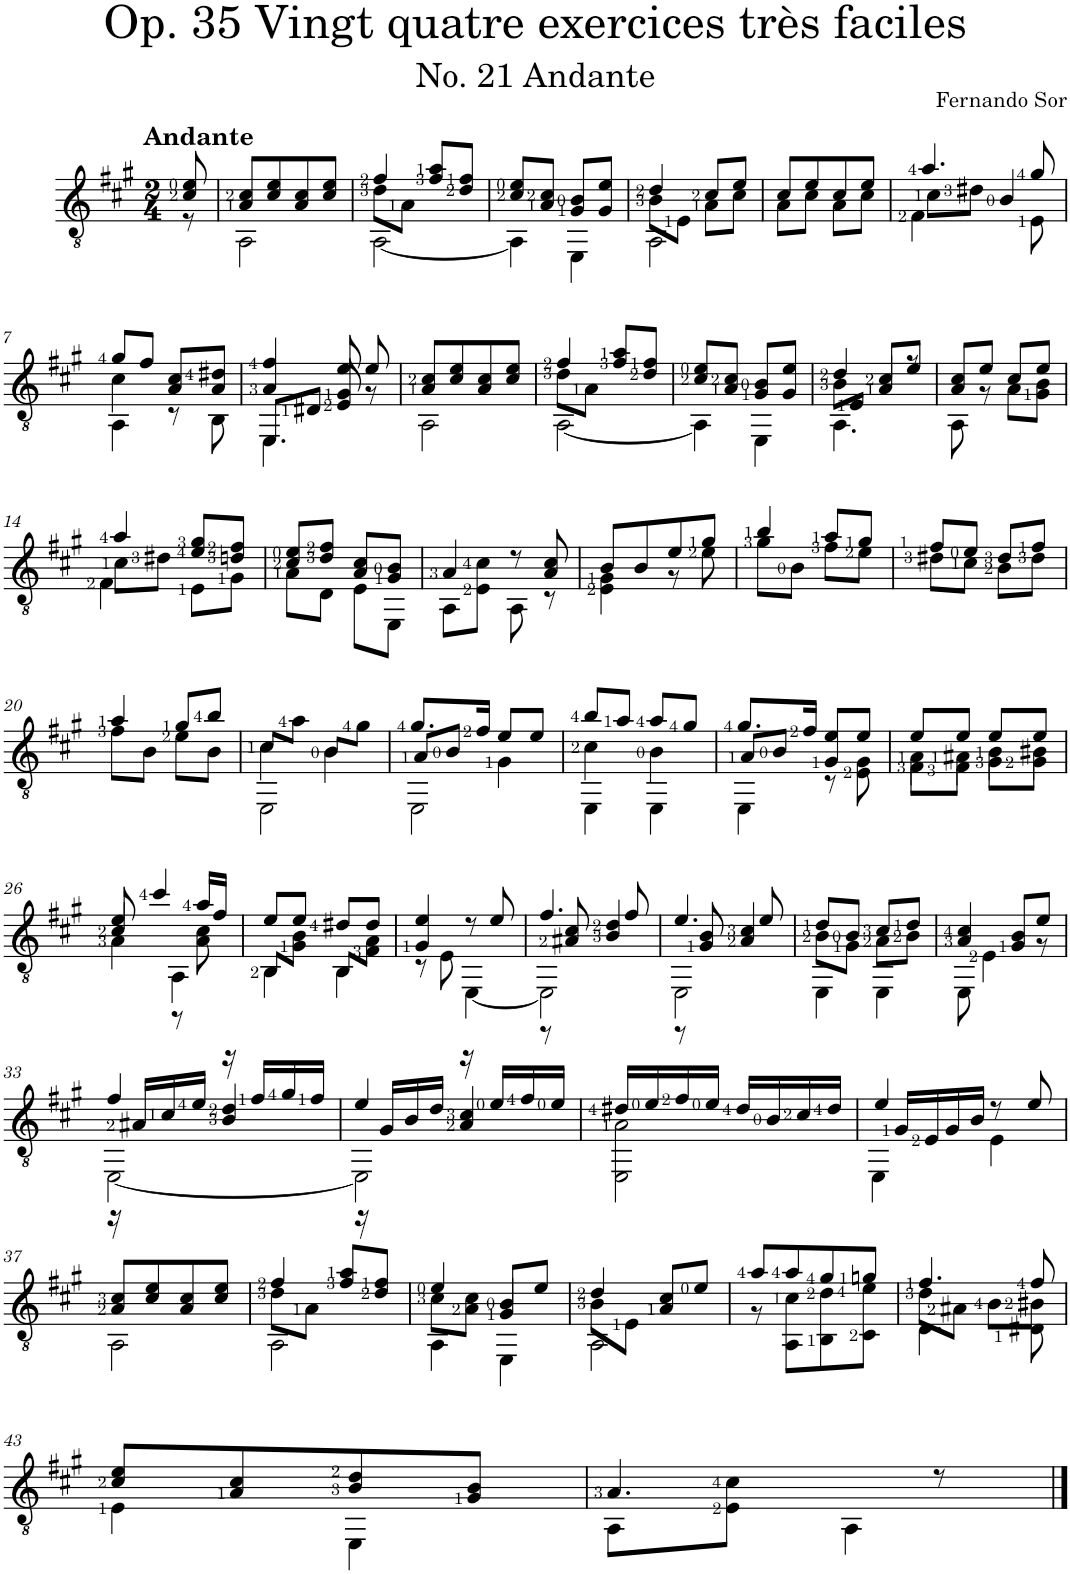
**kern
*part1
*staff1
*I"Classical Guitar
*clefGv2
*k[f#c#g#]
*A:
*M2/4
=
*^
!LO:TX:a:B:t=Andante	!
8c#/ 8e/	8r
=1	=1
8A/ 8c#/L	2AA\
8c#/ 8e/	.
8A/ 8c#/	.
8c#/ 8e/J	.
=2	=2
*	*^
4f#/	[2AA\	8d\L
.	.	8A\J
8f#/ 8a/L	.	4ryy
8d/ 8f#/J	.	.
*	*v	*v
=3	=3
8c#/ 8e/L	4AA\]
8A/ 8c#/J	.
8G#/ 8B/L	4EE\
8G#/ 8e/J	.
=4	=4
*	*^
4d/	2AA\	8B\L
.	.	8E\J
8c#/L	.	8A\L
8e/J	.	8c#\J
*	*v	*v
=5	=5
8c#/L	8A\L
8e/	8c#\J
8c#/	8A\L
8e/J	8c#\J
=6	=6
*	*^
4.a/	4.F#\	8c#\L
.	.	8d#X\J
.	.	4B/
8g#/	8E\	.
!!LO:LB:g=z	!!	!!
=7	=7	=7
8g#/L	4AA\	4c#\
8f#/J	.	.
8A/ 8c#/L	8r	4ryy
8A/ 8d#X/J	8BB\	.
=8	=8	=8
4A/ 4f#/	4.EE\	8EE/L
.	.	8D#X/J
8e/	.	8E/ 8G#/
8e/	8r	8ryy
*	*v	*v
=9	=9
8A/ 8c#/L	2AA\
8c#/ 8e/	.
8A/ 8c#/	.
8c#/ 8e/J	.
=10	=10
*	*^
4f#/	[2AA\	8d\L
.	.	8A\J
8f#/ 8a/L	.	4ryy
8d/ 8f#/J	.	.
*	*v	*v
=11	=11
8c#/ 8e/L	4AA\]
8A/ 8c#/J	.
8G#/ 8B/L	4EE\
8G#/ 8e/J	.
=12	=12
*	*^
4d/	4.AA\	8B\L
.	.	8E/J
8c#/L	.	4A/
8e/J	8r	.
=13	=13	=13
8A/ 8c#/L	8AA\	4ryy
8e/J	8r	.
8c#/L	4ryy	8A\L
8e/J	.	8G#\ 8B\J
!!LO:LB:g=z	!!	!!
=14	=14	=14
4a/	4F#\	8c#\L
.	.	8d#X\J
8e/ 8g#/L	8E\L	4ryy
8dn/ 8f#/J	8G#\J	.
=15	=15	=15
8c#/ 8e/L	8A\L	2ryy
8d/ 8f#/J	8D\J	.
8A/ 8c#/L	8E\L	.
8G#/ 8B/J	8EE\J	.
*	*v	*v
=16	=16
4A/	8AA\L
.	8E\ 8c#\J
8r	8AA\
8A/ 8c#/	8r
=17	=17
8B/L	4E\ 4G#\
8B/	.
8e/	8r
8g#/J	8e\
=18	=18
4b/	8g#\L
.	8B\J
8a/L	8f#\L
8g#/J	8e\J
=19	=19
8f#/L	8d#X\L
8e/J	8c#\J
8d#/L	8B\L
8f#/J	8d#\J
!!LO:LB:g=z	!!
=20	=20
4a/	8f#\L
.	8B\J
8g#/L	8e\L
8b/J	8B\J
=21	=21
*	*^
4c#\	2EE\	8c#/L
.	.	8a\J
4B\	.	8B/L
.	.	8g#\J
=22	=22	=22
8.g#/L	2EE\	8A/L
.	.	8B/J
16f#/Jk	.	.
8e/L	.	4G#\
8e/J	.	.
=23	=23	=23
8b/L	4EE\	4c#\
8a/J	.	.
8a/L	4EE\	4B\
8g#/J	.	.
=24	=24	=24
8.g#/L	4EE\	8A/L
.	.	8B/J
16f#/Jk	.	.
8G#/ 8e/L	8r	4ryy
8e/J	8E\ 8G#\	.
=25	=25	=25
8e/L	8F#\L	8A\L
8e/J	8F#\J	8A#X\J
8e/L	8G#\L	8B\L
8e/J	8G#\J	8B#X\J
!!LO:LB:g=z	!!	!!
=26	=26	=26
8e/	4A\	4c#/
4cc#/	.	.
.	4AA\	8r
16a/LL	.	8A\ 8c#\
16f#/JJ	.	.
=27	=27	=27
8e/L	4BB\	8BB/L
8e/J	.	8G#\ 8B\J
8d#X/L	4BB\	8BB/L
8d#/J	.	8F#\ 8A\J
*	*v	*v
=28	=28
4G#/ 4e/	8r
.	8E\
8r	[4EE\
8e/	.
=29	=29
*	*^
4.f#/	2EE\]	8r
.	.	8A#X/ 8c#/
.	.	4B/ 4d/
8f#/	.	.
=30	=30	=30
4.e/	2EE\	8r
.	.	8G#/ 8B/
.	.	4A/ 4c#/
8e/	.	.
=31	=31	=31
8d/L	4EE\	8B\L
8B/J	.	8G#\J
8c#/L	4EE\	8A\L
8d/J	.	8B\J
*	*v	*v
=32	=32
4A/ 4c#/	8EE\
.	4E\
8G#/ 8B/L	.
8e/J	8r
!!LO:LB:g=z	!!
=33	=33
*	*^
4f#/	[2EE\	16r
.	.	16A#X/LL
.	.	16c#/
.	.	16e/JJ
16r	.	4B/ 4d/
16f#/LL	.	.
16g#/	.	.
16f#/JJ	.	.
=34	=34	=34
4e/	2EE\]	16r
.	.	16G#/LL
.	.	16B/
.	.	16d/JJ
16r	.	4A/ 4c#/
16e/LL	.	.
16f#/	.	.
16e/JJ	.	.
*	*v	*v
=35	=35
16d#X/LL	2EE\ 2A\
16e/	.
16f#/	.
16e/JJ	.
16d#/LL	.
16B/	.
16c#/	.
16d#/JJ	.
=36	=36
*	*^
4e/	4EE\	16G#/LL
.	.	16E/
.	.	16G#/
.	.	16B/JJ
8r	4E\	4ryy
8e/	.	.
*	*v	*v
!!LO:LB:g=z
=37	=37
8A/ 8c#/L	2AA\
8c#/ 8e/	.
8A/ 8c#/	.
8c#/ 8e/J	.
=38	=38
*	*^
4f#/	2AA\	8d\L
.	.	8A\J
8f#/ 8a/L	.	4ryy
8d/ 8f#/J	.	.
=39	=39	=39
4e/	4AA\	8c#\L
.	.	8A\ 8c#\J
8B/L	4EE\	4G#/
8e/J	.	.
=40	=40	=40
4d/	2AA\	8B\L
.	.	8E\J
8c#/L	.	4A/
8e/J	.	.
*	*v	*v
=41	=41
8a/L	8r
8a/	8AA\ 8c#\L
8g#/	8BB\ 8d\
8gn/J	8C#\ 8e\J
=42	=42
*	*^
4.f#/	4.D\	8d\L
.	.	8A#X\J
.	.	8B\L
8f#/	8D#X\	8B#X\J
*	*v	*v
!!LO:LB:g=z
=43	=43
8c#/ 8e/L	4E\
8A/ 8c#/	.
8B/ 8d/	4EE\
8G#/ 8B/J	.
=44	=44
4.A/	8AA\L
.	8E\ 8c#\J
.	4AA\
8r	.
*v	*v
==
*-
